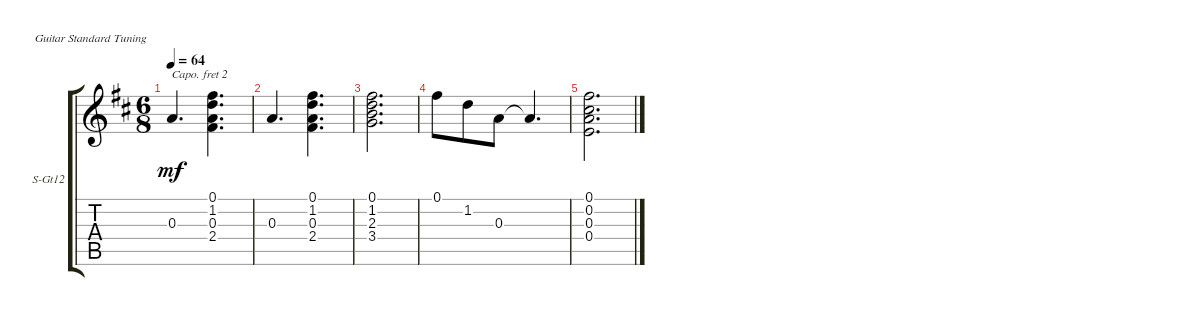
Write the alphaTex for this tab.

\defaultSystemsLayout 4
\bracketExtendMode groupsimilarinstruments
\firstSystemTrackNameOrientation horizontal
\otherSystemsTrackNameOrientation horizontal
\track ("12 St. Steel Guitar" "S-Gt12") {instrument acousticguitarsteel}
\staff {score tabs}
\capo 2
\tuning (E4 B3 G3 D3 A2 E2)
\ts (6 8)
\tempo 64
\clef g2
\ks d
0.3.4{d dy mf} (2.4 0.3 1.2 0.1).4{d} |
0.3.4{d} (2.4 0.3 1.2 0.1).4{d} |
(0.1 1.2 2.3 3.4).2{d} |
0.1.8 1.2.8 0.3.8 0.3{t}.4{d} |
(0.4 0.3 0.2 0.1).2{d}
